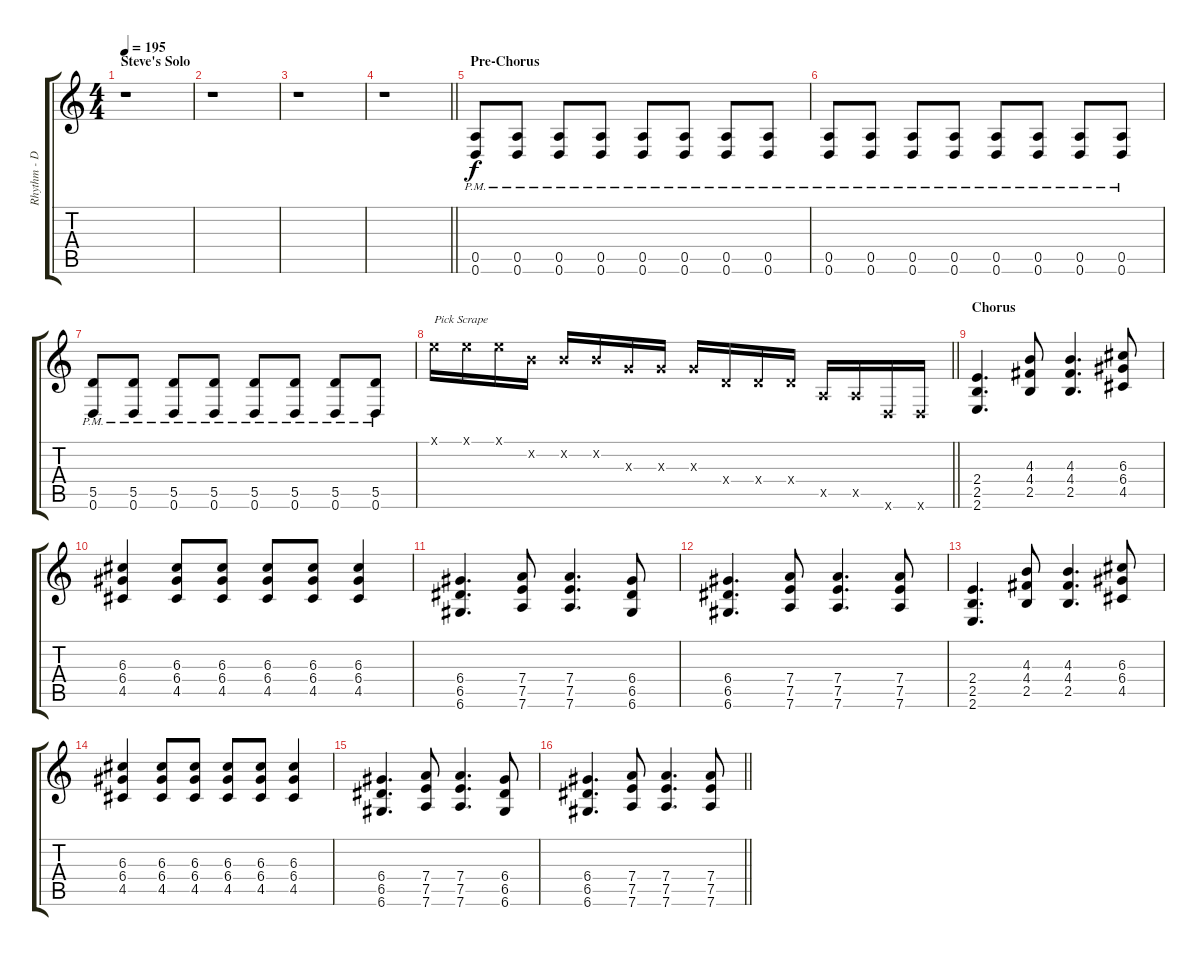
\track ("Rhythm - Deryck" "Rhythm - D") {instrument distortionguitar}
\staff {score tabs}
\tuning (E4 B3 G3 D3 A2 D2) {hide}
\ts (4 4)
\section ("" "Steve's Solo")
\tempo 195
\clef g2
\ks c
r.1{dy f} |
r.1 |
r.1 |
\barLineRight lightlight
r.1 |
\section ("" "Pre-Chorus")
(0.5{pm} 0.6{pm}).8 (0.5{pm} 0.6{pm}).8 (0.5{pm} 0.6{pm}).8 (0.5{pm} 0.6{pm}).8 (0.5{pm} 0.6{pm}).8 (0.5{pm} 0.6{pm}).8 (0.5{pm} 0.6{pm}).8 (0.5{pm} 0.6{pm}).8 |
(0.5{pm} 0.6{pm}).8 (0.5{pm} 0.6{pm}).8 (0.5{pm} 0.6{pm}).8 (0.5{pm} 0.6).8 (0.5{pm} 0.6{pm}).8 (0.5{pm} 0.6{pm}).8 (0.5{pm} 0.6{pm}).8 (0.5{pm} 0.6{pm}).8 |
(5.5{pm} 0.6{pm}).8 (5.5{pm} 0.6{pm}).8 (5.5{pm} 0.6{pm}).8 (5.5{pm} 0.6{pm}).8 (5.5{pm} 0.6{pm}).8 (5.5{pm} 0.6{pm}).8 (5.5{pm} 0.6{pm}).8 (5.5{pm} 0.6{pm}).8 |
\barLineRight lightlight
0.1{x}.16{txt "Pick Scrape"} 0.1{x}.16 0.1{x}.16 0.2{x}.16 0.2{x}.16 0.2{x}.16 0.3{x}.16 0.3{x}.16 0.3{x}.16 0.4{x}.16 0.4{x}.16 0.4{x}.16 0.5{x}.16 0.5{x}.16 0.6{x}.16 0.6{x}.16 |
\section ("" "Chorus")
(2.4 2.5 2.6).4{d volume 13} (4.3 4.4 2.5).8 (4.3 4.4 2.5).4{d} (6.3 6.4 4.5).8 |
(6.3 6.4 4.5).4 (6.3 6.4 4.5).8 (6.3 6.4 4.5).8 (6.3 6.4 4.5).8 (6.3 6.4 4.5).8 (6.3 6.4 4.5).4 |
(6.4 6.5 6.6).4{d} (7.4 7.5 7.6).8 (7.4 7.5 7.6).4{d} (6.4 6.5 6.6).8 |
(6.4 6.5 6.6).4{d} (7.4 7.5 7.6).8 (7.4 7.5 7.6).4{d} (7.4 7.5 7.6).8 |
(2.4 2.5 2.6).4{d} (4.3 4.4 2.5).8 (4.3 4.4 2.5).4{d} (6.3 6.4 4.5).8 |
(6.3 6.4 4.5).4 (6.3 6.4 4.5).8 (6.3 6.4 4.5).8 (6.3 6.4 4.5).8 (6.3 6.4 4.5).8 (6.3 6.4 4.5).4 |
(6.4 6.5 6.6).4{d} (7.4 7.5 7.6).8 (7.4 7.5 7.6).4{d} (6.4 6.5 6.6).8 |
\barLineRight lightlight
(6.4 6.5 6.6).4{d} (7.4 7.5 7.6).8 (7.4 7.5 7.6).4{d} (7.4 7.5 7.6).8
